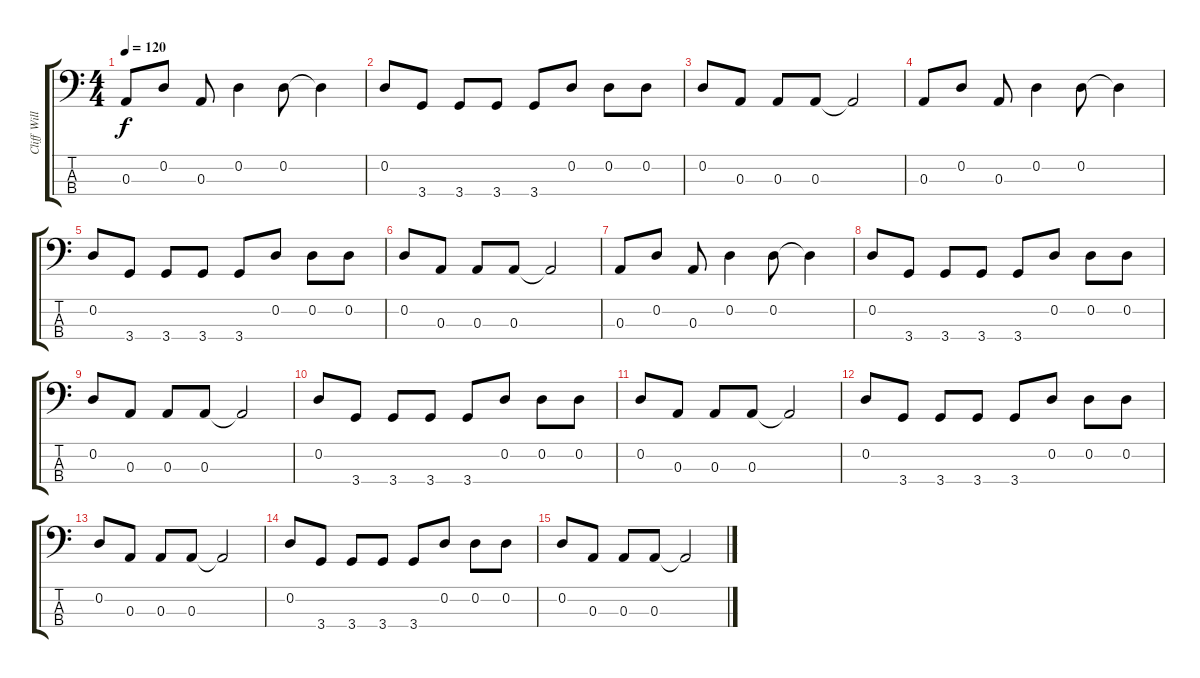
\track ("Cliff Williams (Bass)" "Cliff Will") {instrument electricbassfinger}
\staff {score tabs}
\tuning (G2 D2 A1 E1) {hide}
\ts (4 4)
\tempo 120
\clef f4
\ks c
0.3.8{dy f} 0.2.8 0.3.8 0.2.4 0.2.8 0.2{t}.4 |
0.2.8 3.4.8 3.4.8 3.4.8 3.4.8 0.2.8 0.2.8 0.2.8 |
0.2.8 0.3.8 0.3.8 0.3.8 0.3{t}.2 |
0.3.8 0.2.8 0.3.8 0.2.4 0.2.8 0.2{t}.4 |
0.2.8 3.4.8 3.4.8 3.4.8 3.4.8 0.2.8 0.2.8 0.2.8 |
0.2.8 0.3.8 0.3.8 0.3.8 0.3{t}.2 |
0.3.8 0.2.8 0.3.8 0.2.4 0.2.8 0.2{t}.4 |
0.2.8 3.4.8 3.4.8 3.4.8 3.4.8 0.2.8 0.2.8 0.2.8 |
0.2.8 0.3.8 0.3.8 0.3.8 0.3{t}.2 |
0.2.8 3.4.8 3.4.8 3.4.8 3.4.8 0.2.8 0.2.8 0.2.8 |
0.2.8 0.3.8 0.3.8 0.3.8 0.3{t}.2 |
0.2.8 3.4.8 3.4.8 3.4.8 3.4.8 0.2.8 0.2.8 0.2.8 |
0.2.8 0.3.8 0.3.8 0.3.8 0.3{t}.2 |
0.2.8 3.4.8 3.4.8 3.4.8 3.4.8 0.2.8 0.2.8 0.2.8 |
0.2.8 0.3.8 0.3.8 0.3.8 0.3{t}.2
